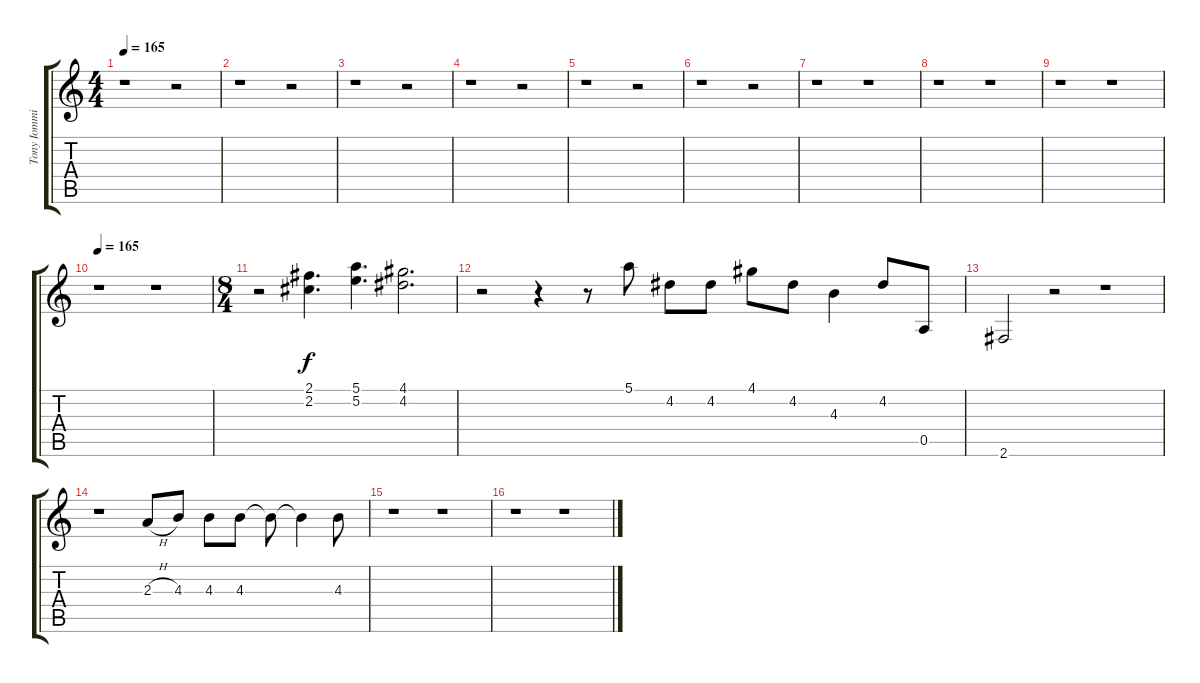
\track ("Tony Iommi" "Tony Iommi") {instrument acousticguitarsteel}
\staff {score tabs}
\tuning (E4 B3 G3 D3 A2 E2) {hide}
\ts (4 4)
\tempo 165
\clef g2
\ks c
r.1{dy f} r.2 |
r.1 r.2 |
r.1 r.2 |
r.1 r.2 |
r.1 r.2 |
r.1 r.2 |
r.1 r.1 |
r.1 r.1 |
r.1 r.1 |
\tempo 165
r.1 r.1 |
\ts (8 4)
r.2 (2.1 2.2).4{d} (5.1 5.2).4{d} (4.1 4.2).2{d} |
r.2 r.4 r.8 5.1.8 4.2.8 4.2.8 4.1.8 4.2.8 4.3.4 4.2.8 0.5.8 |
2.6.2 r.2 r.1 |
r.1 2.3{h}.8 4.3.8 4.3.8 4.3.8 4.3{t}.8 4.3{t}.4 4.3.8 |
r.1 r.1 |
r.1 r.1
